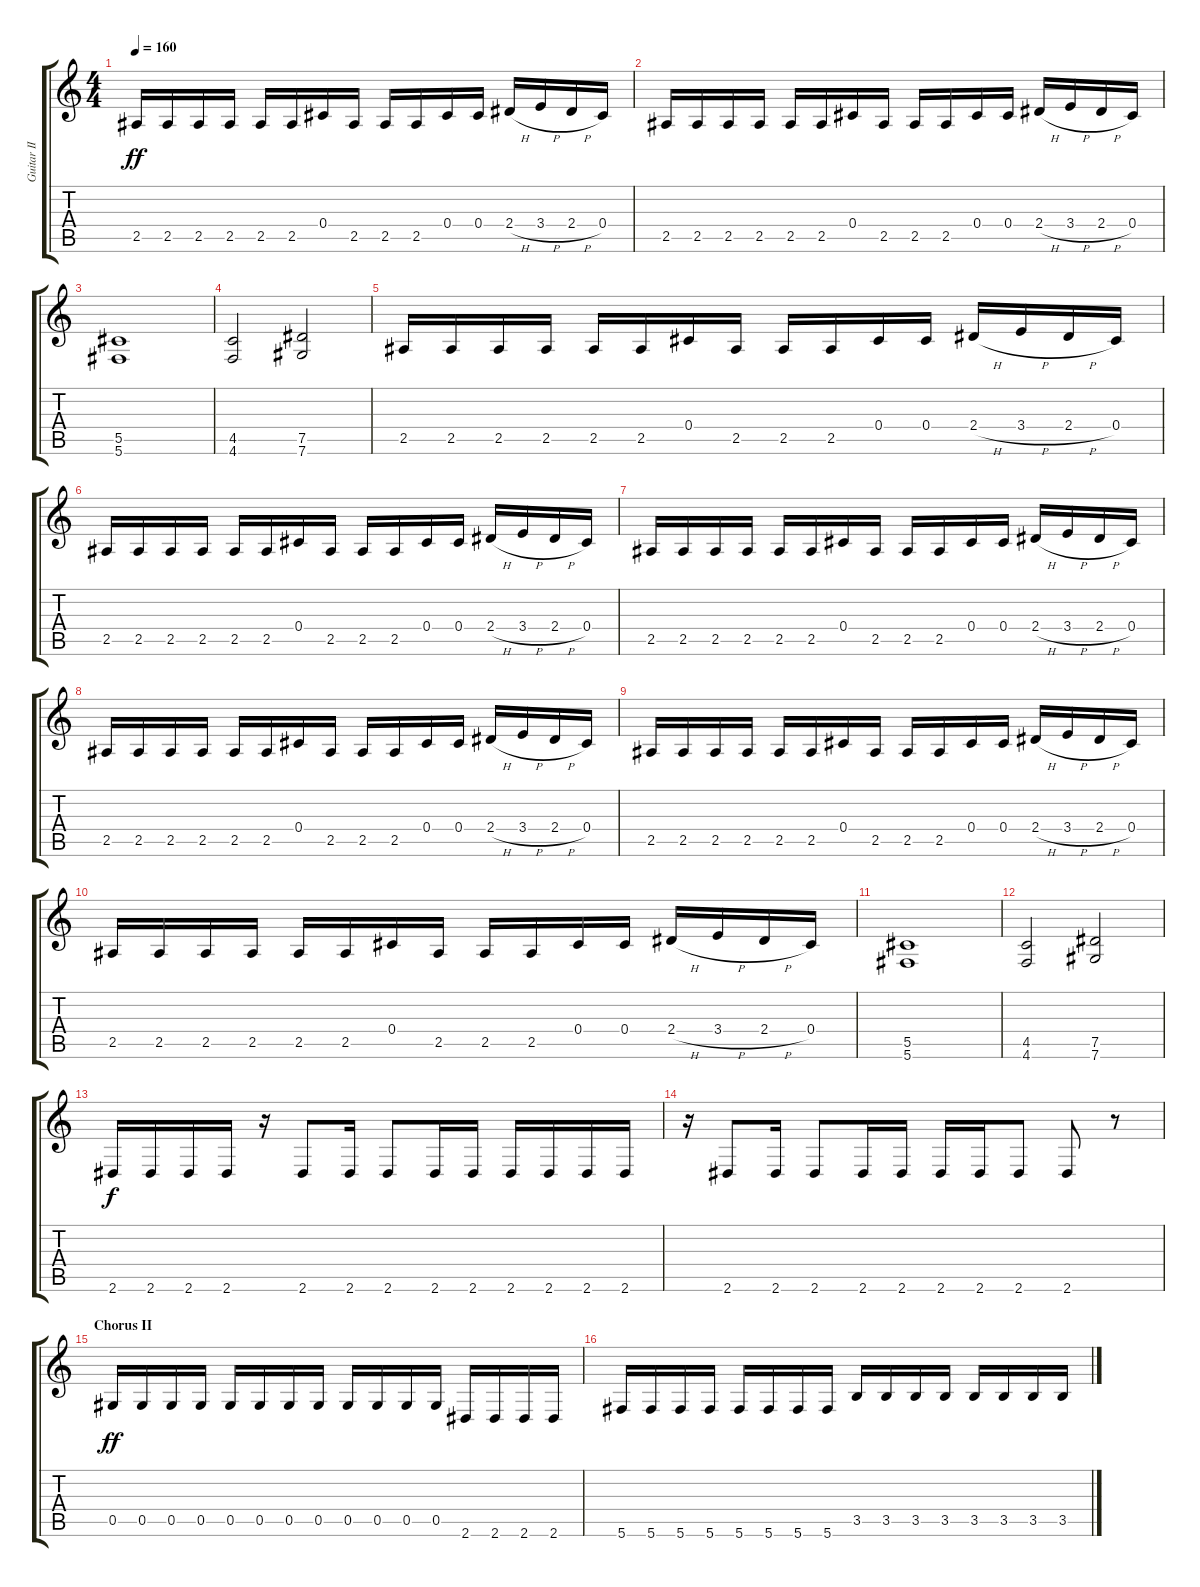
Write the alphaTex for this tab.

\track ("Guitar II" "Guitar II") {instrument distortionguitar}
\staff {score tabs}
\tuning (Eb4 Bb3 Gb3 Db3 Ab2 Db2) {hide}
\ts (4 4)
\tempo 160
\clef g2
\ks c
2.5.16{dy ff} 2.5.16 2.5.16 2.5.16 2.5.16 2.5.16 0.4.16 2.5.16 2.5.16 2.5.16 0.4.16 0.4.16 2.4{h}.16 3.4{h}.16 2.4{h}.16 0.4.16 |
2.5.16 2.5.16 2.5.16 2.5.16 2.5.16 2.5.16 0.4.16 2.5.16 2.5.16 2.5.16 0.4.16 0.4.16 2.4{h}.16 3.4{h}.16 2.4{h}.16 0.4.16 |
(5.5 5.6).1 |
(4.5 4.6).2 (7.5 7.6).2 |
2.5.16 2.5.16 2.5.16 2.5.16 2.5.16 2.5.16 0.4.16 2.5.16 2.5.16 2.5.16 0.4.16 0.4.16 2.4{h}.16 3.4{h}.16 2.4{h}.16 0.4.16 |
2.5.16 2.5.16 2.5.16 2.5.16 2.5.16 2.5.16 0.4.16 2.5.16 2.5.16 2.5.16 0.4.16 0.4.16 2.4{h}.16 3.4{h}.16 2.4{h}.16 0.4.16 |
2.5.16 2.5.16 2.5.16 2.5.16 2.5.16 2.5.16 0.4.16 2.5.16 2.5.16 2.5.16 0.4.16 0.4.16 2.4{h}.16 3.4{h}.16 2.4{h}.16 0.4.16 |
2.5.16 2.5.16 2.5.16 2.5.16 2.5.16 2.5.16 0.4.16 2.5.16 2.5.16 2.5.16 0.4.16 0.4.16 2.4{h}.16 3.4{h}.16 2.4{h}.16 0.4.16 |
2.5.16 2.5.16 2.5.16 2.5.16 2.5.16 2.5.16 0.4.16 2.5.16 2.5.16 2.5.16 0.4.16 0.4.16 2.4{h}.16 3.4{h}.16 2.4{h}.16 0.4.16 |
2.5.16 2.5.16 2.5.16 2.5.16 2.5.16 2.5.16 0.4.16 2.5.16 2.5.16 2.5.16 0.4.16 0.4.16 2.4{h}.16 3.4{h}.16 2.4{h}.16 0.4.16 |
(5.5 5.6).1 |
(4.5 4.6).2 (7.5 7.6).2 |
2.6.16{dy f instrument electricguitarmuted} 2.6.16 2.6.16 2.6.16 r.16 2.6.8 2.6.16 2.6.8 2.6.16 2.6.16 2.6.16 2.6.16 2.6.16 2.6.16 |
r.16{instrument electricguitarmuted} 2.6.8 2.6.16 2.6.8 2.6.16 2.6.16 2.6.16 2.6.16 2.6.8 2.6.8 r.8 |
\section ("" "Chorus II")
0.5.16{dy ff instrument distortionguitar} 0.5.16 0.5.16 0.5.16 0.5.16 0.5.16 0.5.16 0.5.16 0.5.16 0.5.16 0.5.16 0.5.16 2.6.16 2.6.16 2.6.16 2.6.16 |
5.6.16 5.6.16 5.6.16 5.6.16 5.6.16 5.6.16 5.6.16 5.6.16 3.5.16 3.5.16 3.5.16 3.5.16 3.5.16 3.5.16 3.5.16 3.5.16
